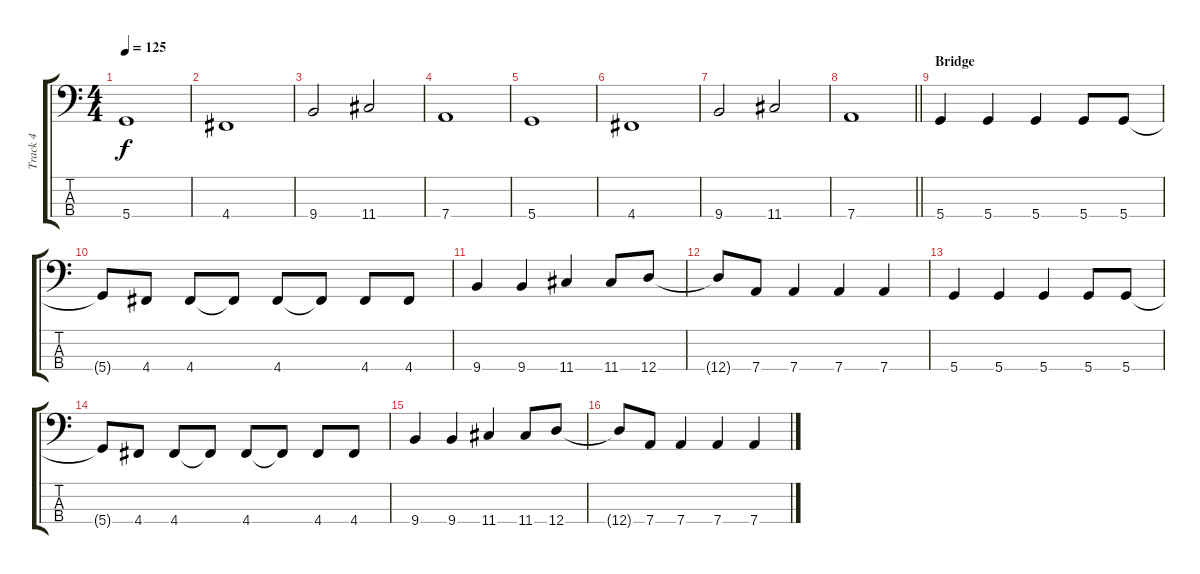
\track ("Track 4" "Track 4") {instrument electricbasspick}
\staff {score tabs}
\tuning (G2 D2 A1 D1) {hide}
\ts (4 4)
\tempo 125
\clef f4
\ks c
5.4.1{dy f} |
4.4.1 |
9.4.2 11.4.2 |
7.4.1 |
5.4.1 |
4.4.1 |
9.4.2 11.4.2 |
\barLineRight lightlight
7.4.1 |
\section ("" "Bridge")
5.4.4 5.4.4 5.4.4 5.4.8 5.4.8 |
5.4{t}.8 4.4.8 4.4.8 4.4{t}.8 4.4.8 4.4{t}.8 4.4.8 4.4.8 |
9.4.4 9.4.4 11.4.4 11.4.8 12.4.8 |
12.4{t}.8 7.4.8 7.4.4 7.4.4 7.4.4 |
5.4.4 5.4.4 5.4.4 5.4.8 5.4.8 |
5.4{t}.8 4.4.8 4.4.8 4.4{t}.8 4.4.8 4.4{t}.8 4.4.8 4.4.8 |
9.4.4 9.4.4 11.4.4 11.4.8 12.4.8 |
12.4{t}.8 7.4.8 7.4.4 7.4.4 7.4.4
